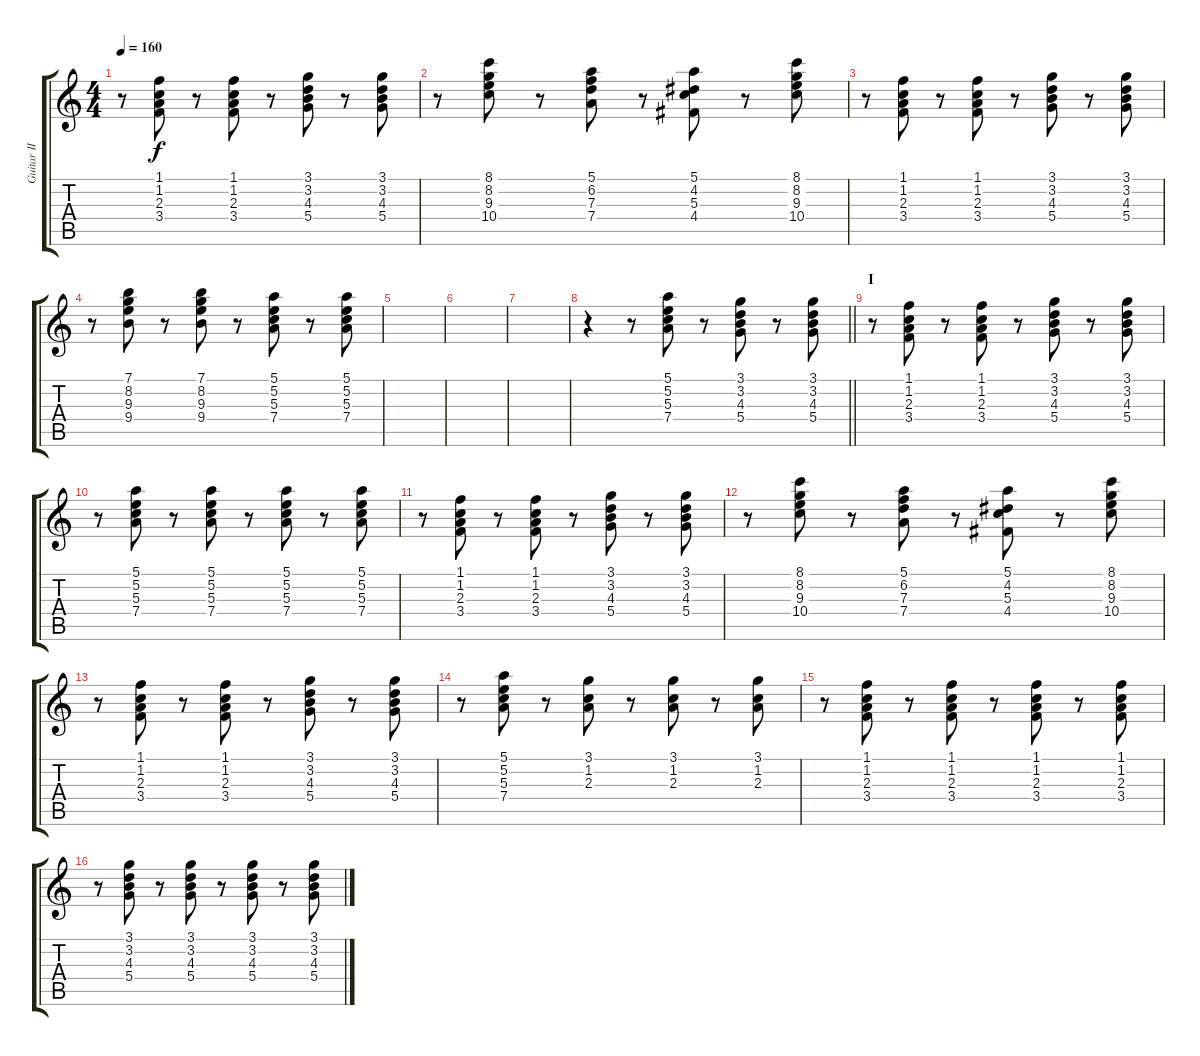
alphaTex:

\track ("Guitar II (Nakano Azusa)" "Guitar II ") {instrument distortionguitar}
\staff {score tabs}
\tuning (E4 B3 G3 D3 A2 E2) {hide}
\ts (4 4)
\tempo 160
\clef g2
\ks c
r.8{dy f} (1.1 1.2 2.3 3.4).8 r.8 (1.1 1.2 2.3 3.4).8 r.8 (3.1 3.2 4.3 5.4).8 r.8 (3.1 3.2 4.3 5.4).8 |
r.8 (8.1 8.2 9.3 10.4).8 r.8 (5.1 6.2 7.3 7.4).8 r.8 (5.1 4.2 5.3 4.4).8 r.8 (8.1 8.2 9.3 10.4).8 |
r.8 (1.1 1.2 2.3 3.4).8 r.8 (1.1 1.2 2.3 3.4).8 r.8 (3.1 3.2 4.3 5.4).8 r.8 (3.1 3.2 4.3 5.4).8 |
r.8 (7.1 8.2 9.3 9.4).8 r.8 (7.1 8.2 9.3 9.4).8 r.8 (5.1 5.2 5.3 7.4).8 r.8 (5.1 5.2 5.3 7.4).8 |
|
|
|
\barLineRight lightlight
r.4 r.8 (5.1 5.2 5.3 7.4).8 r.8 (3.1 3.2 4.3 5.4).8 r.8 (3.1 3.2 4.3 5.4).8 |
\section ("" "I")
r.8 (1.1 1.2 2.3 3.4).8 r.8 (1.1 1.2 2.3 3.4).8 r.8 (3.1 3.2 4.3 5.4).8 r.8 (3.1 3.2 4.3 5.4).8 |
r.8 (5.1 5.2 5.3 7.4).8 r.8 (5.1 5.2 5.3 7.4).8 r.8 (5.1 5.2 5.3 7.4).8 r.8 (5.1 5.2 5.3 7.4).8 |
r.8 (1.1 1.2 2.3 3.4).8 r.8 (1.1 1.2 2.3 3.4).8 r.8 (3.1 3.2 4.3 5.4).8 r.8 (3.1 3.2 4.3 5.4).8 |
r.8 (8.1 8.2 9.3 10.4).8 r.8 (5.1 6.2 7.3 7.4).8 r.8 (5.1 4.2 5.3 4.4).8 r.8 (8.1 8.2 9.3 10.4).8 |
r.8 (1.1 1.2 2.3 3.4).8 r.8 (1.1 1.2 2.3 3.4).8 r.8 (3.1 3.2 4.3 5.4).8 r.8 (3.1 3.2 4.3 5.4).8 |
r.8 (5.1 5.2 5.3 7.4).8 r.8 (3.1 1.2 2.3).8 r.8 (3.1 1.2 2.3).8 r.8 (3.1 1.2 2.3).8 |
r.8 (1.1 1.2 2.3 3.4).8 r.8 (1.1 1.2 2.3 3.4).8 r.8 (1.1 1.2 2.3 3.4).8 r.8 (1.1 1.2 2.3 3.4).8 |
r.8 (3.1 3.2 4.3 5.4).8 r.8 (3.1 3.2 4.3 5.4).8 r.8 (3.1 3.2 4.3 5.4).8 r.8 (3.1 3.2 4.3 5.4).8
